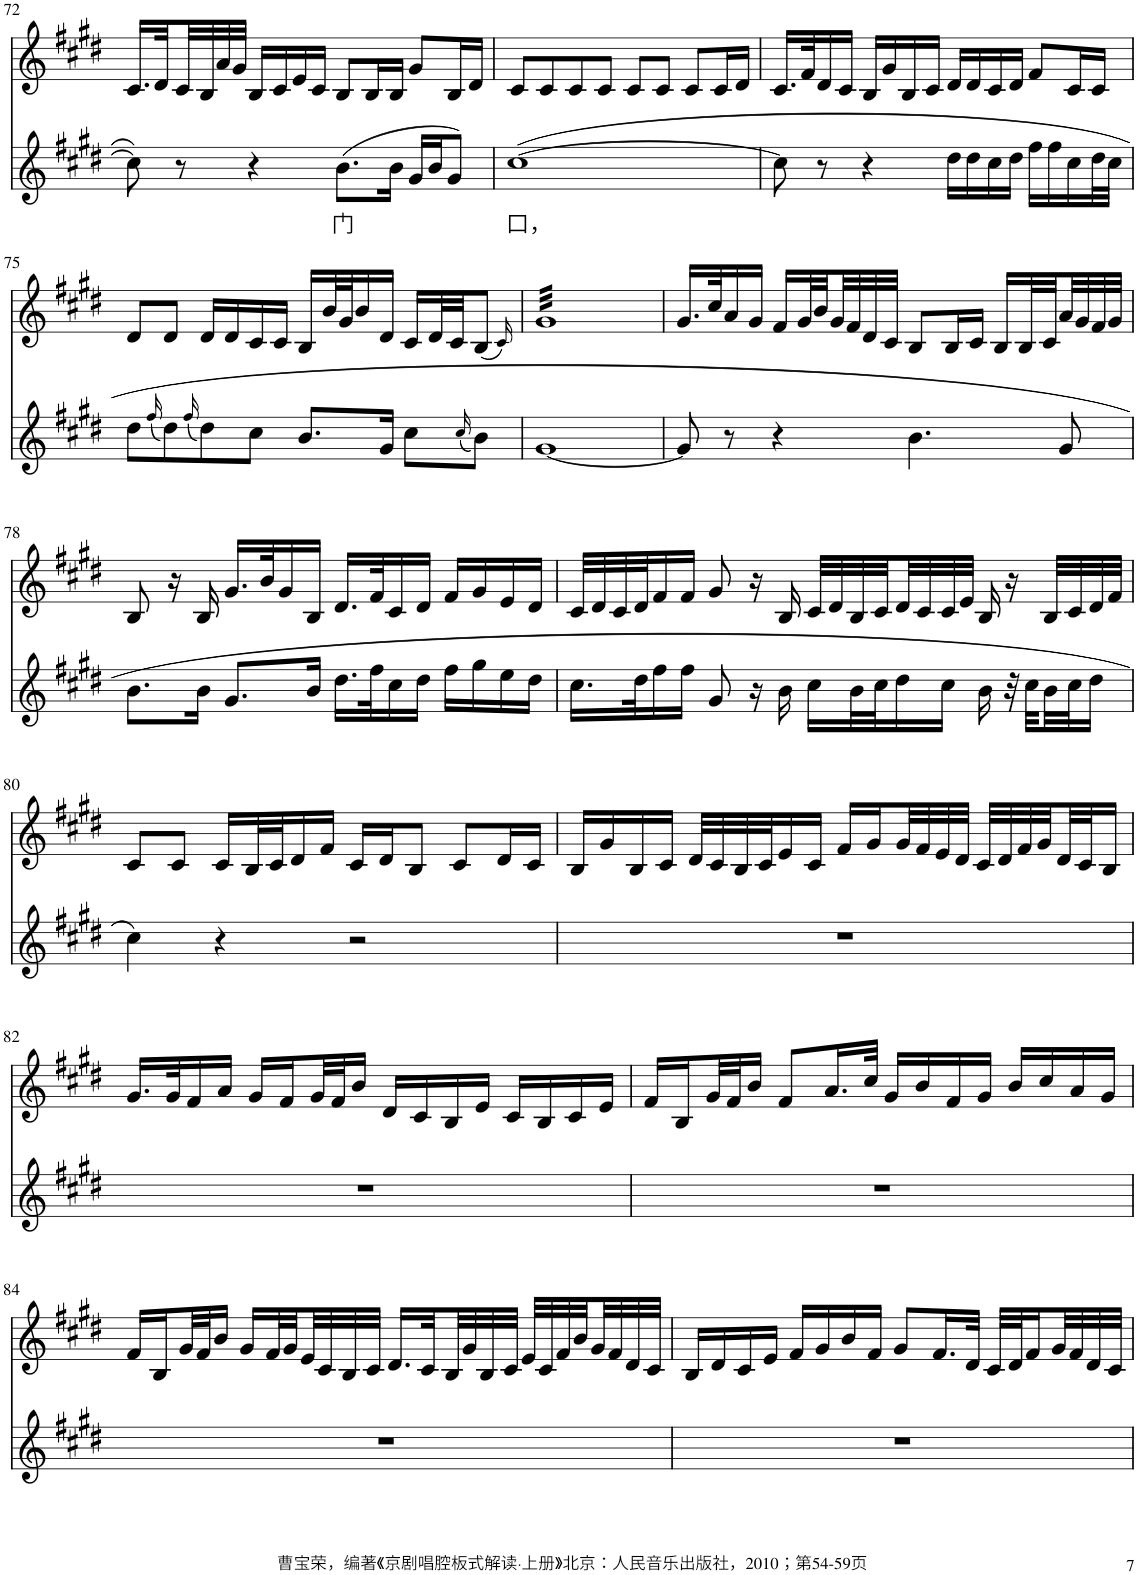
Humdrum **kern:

**kern	**text	**kern
*part2	*part2	*part1
*staff2	*staff2	*staff1
*I"Piano	*	*I"Piano
*I'Pno	*	*I'Pno
!!LO:PB:g=z
*clefG2	*	*clefG2
*k[f#c#g#d#]	*	*k[f#c#g#d#]
*M4/4	*	*M4/4
=72	=72	=72
8cc#\]	.	16.c#/LL
.	.	32d#/L
8r	.	32c#/
.	.	32B/
.	.	32a/
.	.	32g#/JJJ
4r	.	16B/LL
.	.	16c#/
.	.	16e/
.	.	16c#/JJ
!	!LO:LY:b	!
(8.b\L	门	8B/L
.	.	16B/L
16b\Jk	.	16B/JJ
16g#/LL	.	8g#/L
16b/J	.	.
8g#/J)	.	16B/L
.	.	16d#/JJ
=73	=73	=73
!	!LO:LY:b	!
([1cc#	口，	8c#/L
.	.	8c#/
.	.	8c#/
.	.	8c#/J
.	.	8c#/L
.	.	8c#/J
.	.	8c#/L
.	.	16c#/L
.	.	16d#/JJ
=74	=74	=74
8cc#\]	.	16.c#/LL
.	.	32f#/K
8r	.	16d#/
.	.	16c#/JJ
4r	.	16B/LL
.	.	16g#/
.	.	16B/
.	.	16c#/JJ
16dd#\LL	.	16d#/LL
16dd#\	.	16d#/
16cc#\	.	16c#/
16dd#\JJ	.	16d#/JJ
16ff#\LL	.	8f#/L
16ff#\	.	.
16cc#\	.	16c#/L
32dd#\L	.	16c#/JJ
32cc#\JJJ	.	.
!!LO:LB:g=z
=75	=75	=75
8dd#\L	.	8d#/L
(16qff#/	.	.
8dd#\)	.	8d#/J
(16qff#/	.	.
8dd#\)	.	16d#/LL
.	.	16d#/
8cc#\J	.	16c#/
.	.	16c#/JJ
8.b/L	.	16B/LL
.	.	32b/L
.	.	32g#/J
.	.	16b/
16g#/Jk	.	16d#/JJ
8cc#\L	.	16c#/LL
.	.	32d#/L
.	.	32c#/JJ
(16qcc#/	.	.
8b\J)	.	(8B/J
.	.	16qc#/)
=76	=76	=76
*	*	*tremolo
[1g#	.	32g#LLL
.	.	32g#
.	.	32g#
.	.	32g#
.	.	32g#
.	.	32g#
.	.	32g#
.	.	32g#
.	.	32g#
.	.	32g#
.	.	32g#
.	.	32g#
.	.	32g#
.	.	32g#
.	.	32g#
.	.	32g#
.	.	32g#
.	.	32g#
.	.	32g#
.	.	32g#
.	.	32g#
.	.	32g#
.	.	32g#
.	.	32g#
.	.	32g#
.	.	32g#
.	.	32g#
.	.	32g#
.	.	32g#
.	.	32g#
.	.	32g#
.	.	32g#JJJ
*	*	*Xtremolo
=77	=77	=77
8g#/]	.	16.g#/LL
.	.	32cc#/K
8r	.	16a/
.	.	16g#/JJ
4r	.	16f#/LL
.	.	32g#/L
.	.	32b/
.	.	32g#/
.	.	32f#/
.	.	32d#/
.	.	32c#/JJJ
4.b\	.	8B/L
.	.	16B/L
.	.	16c#/JJ
.	.	16B/LL
.	.	32B/L
.	.	32c#/
8g#/	.	32a/
.	.	32g#/
.	.	32f#/
.	.	32g#/JJJ
!!LO:LB:g=z
=78	=78	=78
8.b\L	.	8B/
.	.	16r
16b\Jk	.	16B/
8.g#/L	.	16.g#/LL
.	.	32b/K
.	.	16g#/
16b/Jk	.	16B/JJ
16.dd#\LL	.	16.d#/LL
32ff#\K	.	32f#/K
16cc#\	.	16c#/
16dd#\JJ	.	16d#/JJ
16ff#\LL	.	16f#/LL
16gg#\	.	16g#/
16ee\	.	16e/
16dd#\JJ	.	16d#/JJ
=79	=79	=79
16.cc#\LL	.	32c#/LLL
.	.	32d#/
.	.	32c#/
32dd#\K	.	32d#/J
16ff#\	.	16f#/
16ff#\JJ	.	16f#/JJ
8g#/	.	8g#/
16r	.	16r
16b\	.	16B/
16cc#\LL	.	32c#/LLL
.	.	32d#/
32b\L	.	32B/
32cc#\J	.	32c#/
16dd#\	.	32d#/
.	.	32c#/
16cc#\JJ	.	32c#/
.	.	32e/JJJ
16b\	.	16B/
32r	.	16r
32cc#\LLL	.	.
32b\	.	32B/LLL
32cc#\J	.	32c#/
16dd#\JJ	.	32d#/
.	.	32f#/JJJ
!!LO:LB:g=z
=80	=80	=80
4cc#\)	.	8c#/L
.	.	8c#/J
4r	.	16c#/LL
.	.	32B/L
.	.	32c#/J
.	.	16d#/
.	.	16f#/JJ
2r	.	16c#/LL
.	.	16d#/J
.	.	8B/J
.	.	8c#/L
.	.	16d#/L
.	.	16c#/JJ
=81	=81	=81
1r	.	16B/LL
.	.	16g#/
.	.	16B/
.	.	16c#/JJ
.	.	32d#/LLL
.	.	32c#/
.	.	32B/
.	.	32c#/J
.	.	16e/
.	.	16c#/JJ
.	.	16f#/LL
.	.	16g#/
.	.	32g#/L
.	.	32f#/
.	.	32e/
.	.	32d#/JJJ
.	.	32c#/LLL
.	.	32d#/
.	.	32f#/
.	.	32g#/
.	.	32d#/
.	.	32c#/J
.	.	16B/JJ
!!LO:LB:g=z
=82	=82	=82
1r	.	16.g#/LL
.	.	32g#/K
.	.	16f#/
.	.	16a/JJ
.	.	16g#/LL
.	.	16f#/
.	.	32g#/L
.	.	32f#/J
.	.	16b/JJ
.	.	16d#/LL
.	.	16c#/
.	.	16B/
.	.	16e/JJ
.	.	16c#/LL
.	.	16B/
.	.	16c#/
.	.	16e/JJ
=83	=83	=83
1r	.	16f#/LL
.	.	16B/
.	.	32g#/L
.	.	32f#/J
.	.	16b/JJ
.	.	8f#/L
.	.	16.a/L
.	.	32cc#/JJk
.	.	16g#/LL
.	.	16b/
.	.	16f#/
.	.	16g#/JJ
.	.	16b/LL
.	.	16cc#/
.	.	16a/
.	.	16g#/JJ
!!LO:LB:g=z
=84	=84	=84
1r	.	16f#/LL
.	.	16B/
.	.	32g#/L
.	.	32f#/J
.	.	16b/JJ
.	.	16g#/LL
.	.	32f#/L
.	.	32g#/
.	.	32e/
.	.	32c#/
.	.	32B/
.	.	32c#/JJJ
.	.	16.d#/LL
.	.	32c#/L
.	.	32B/
.	.	32g#/
.	.	32B/
.	.	32c#/JJJ
.	.	32e/LLL
.	.	32c#/
.	.	32f#/
.	.	32b/
.	.	32g#/
.	.	32f#/
.	.	32d#/
.	.	32c#/JJJ
=85	=85	=85
1r	.	16B/LL
.	.	16d#/
.	.	16c#/
.	.	16e/JJ
.	.	16f#/LL
.	.	16g#/
.	.	16b/
.	.	16f#/JJ
.	.	8g#/L
.	.	16.f#/L
.	.	32d#/JJk
.	.	32c#/LLL
.	.	32d#/J
.	.	16f#/
.	.	32g#/L
.	.	32f#/
.	.	32d#/
.	.	32c#/JJJ
=	=	=
*-	*-	*-
